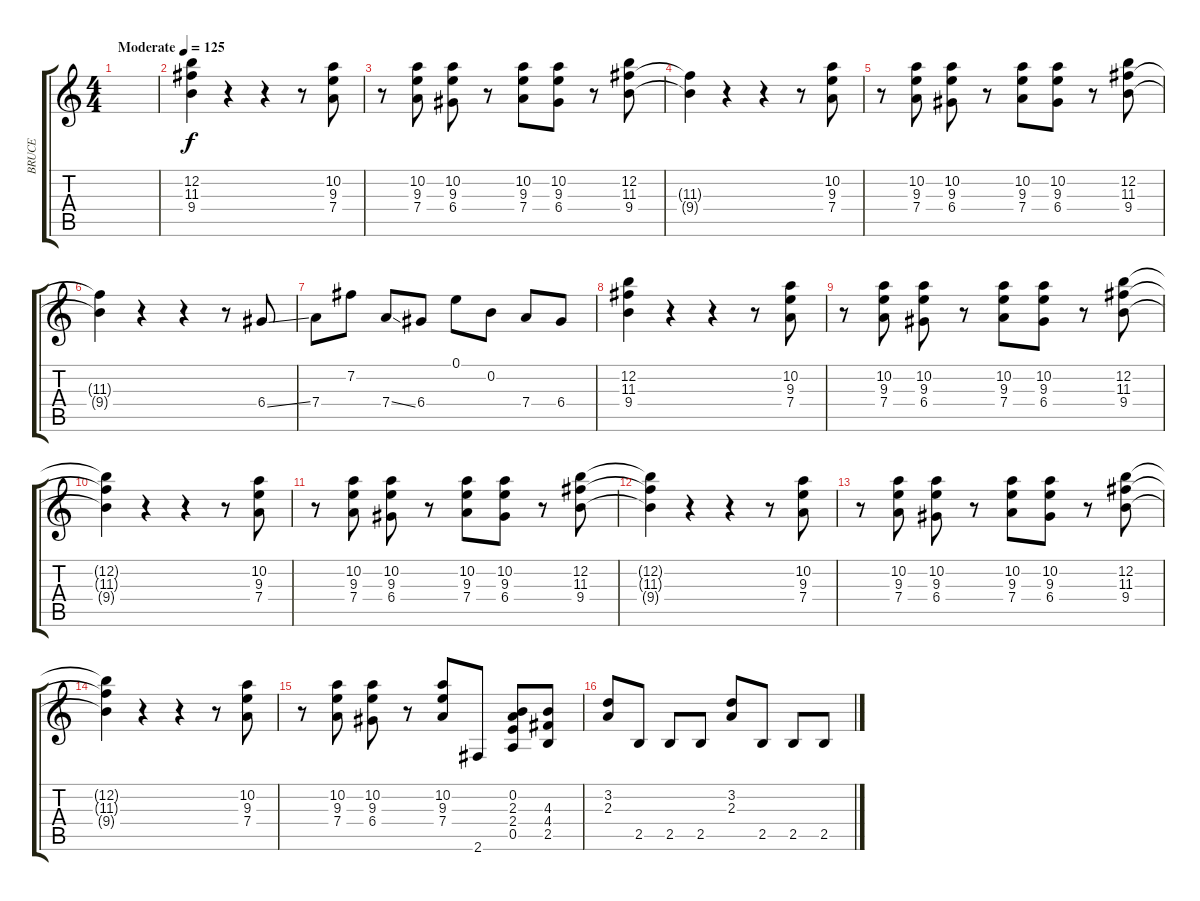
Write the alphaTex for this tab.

\track ("BRUCE" "BRUCE") {instrument distortionguitar}
\staff {score tabs}
\tuning (E4 B3 G3 D3 A2 E2) {hide}
\ts (4 4)
\tempo (125 "Moderate")
\clef g2
\ks c
|
(12.2 11.3 9.4).4 r.4 r.4 r.8 (10.2 9.3 7.4).8 |
r.8 (10.2 9.3 7.4).8 (10.2 9.3 6.4).8 r.8 (10.2 9.3 7.4).8 (10.2 9.3 6.4).8 r.8 (12.2 11.3 9.4).8 |
(11.3{t} 9.4{t}).4 r.4 r.4 r.8 (10.2 9.3 7.4).8 |
r.8 (10.2 9.3 7.4).8 (10.2 9.3 6.4).8 r.8 (10.2 9.3 7.4).8 (10.2 9.3 6.4).8 r.8 (12.2 11.3 9.4).8 |
(11.3{t} 9.4{t}).4 r.4 r.4 r.8 6.4{ss}.8 |
7.4.8 7.2.8 7.4{ss}.8 6.4.8 0.1.8 0.2.8 7.4.8 6.4.8 |
(12.2 11.3 9.4).4 r.4 r.4 r.8 (10.2 9.3 7.4).8 |
r.8 (10.2 9.3 7.4).8 (10.2 9.3 6.4).8 r.8 (10.2 9.3 7.4).8 (10.2 9.3 6.4).8 r.8 (12.2 11.3 9.4).8 |
(12.2{t} 11.3{t} 9.4{t}).4 r.4 r.4 r.8 (10.2 9.3 7.4).8 |
r.8 (10.2 9.3 7.4).8 (10.2 9.3 6.4).8 r.8 (10.2 9.3 7.4).8 (10.2 9.3 6.4).8 r.8 (12.2 11.3 9.4).8 |
(12.2{t} 11.3{t} 9.4{t}).4 r.4 r.4 r.8 (10.2 9.3 7.4).8 |
r.8 (10.2 9.3 7.4).8 (10.2 9.3 6.4).8 r.8 (10.2 9.3 7.4).8 (10.2 9.3 6.4).8 r.8 (12.2 11.3 9.4).8 |
(12.2{t} 11.3{t} 9.4{t}).4 r.4 r.4 r.8 (10.2 9.3 7.4).8 |
r.8 (10.2 9.3 7.4).8 (10.2 9.3 6.4).8 r.8 (10.2 9.3 7.4).8 2.6.8 (0.2 2.3 2.4 0.5).8 (4.3 4.4 2.5).8 |
(3.2 2.3).8 2.5.8 2.5.8 2.5.8 (3.2 2.3).8 2.5.8 2.5.8 2.5.8
